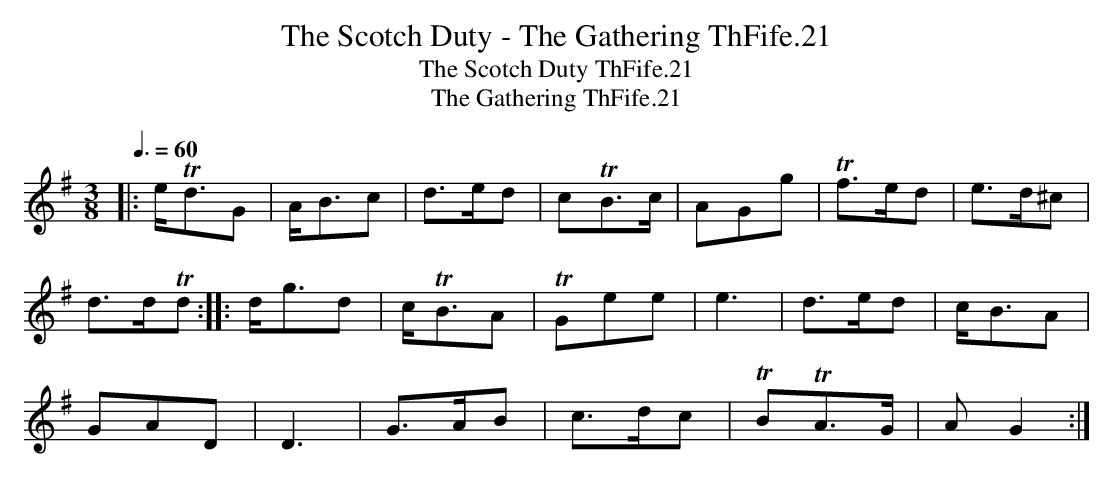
X:1
T:Scotch Duty - The Gathering ThFife.21, The
T:Scotch Duty ThFife.21, The
T:Gathering ThFife.21, The
M:3/8
L:1/8
Q:3/8=60
K:G
|: e<!trill!dG | A<Bc | d>ed | c!trill!B>c | AGg | !trill!f>ed | e>d^c |
d>d!trill!d :||: d<gd | c<!trill!BA | !trill!Gee | e3 | d>ed | c<BA |
GAD | D3 | G>AB | c>dc | !trill!B!trill!A>G | A G2 :|
